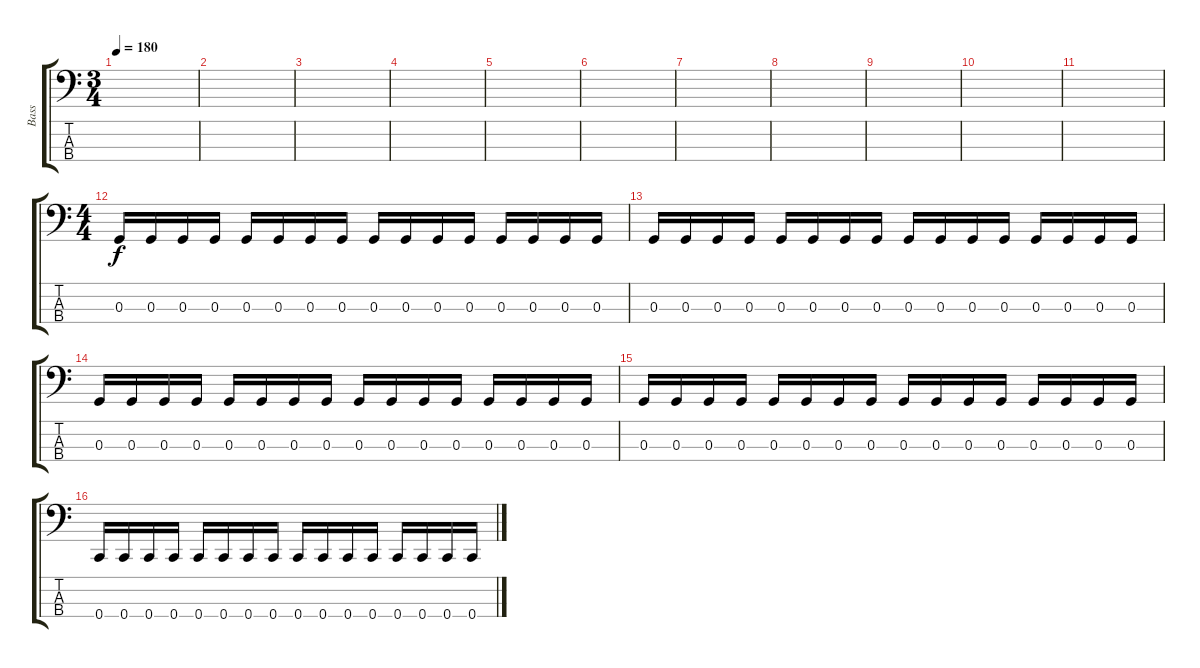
\track ("Bass" "Bass") {instrument acousticguitarsteel}
\staff {score tabs}
\tuning (F2 C2 G1 C1) {hide}
\ts (3 4)
\tempo 180
\clef f4
\ks c
|
|
|
|
|
|
|
|
|
|
|
\ts (4 4)
0.3.16 0.3.16 0.3.16 0.3.16 0.3.16 0.3.16 0.3.16 0.3.16 0.3.16 0.3.16 0.3.16 0.3.16 0.3.16 0.3.16 0.3.16 0.3.16 |
0.3.16 0.3.16 0.3.16 0.3.16 0.3.16 0.3.16 0.3.16 0.3.16 0.3.16 0.3.16 0.3.16 0.3.16 0.3.16 0.3.16 0.3.16 0.3.16 |
0.3.16 0.3.16 0.3.16 0.3.16 0.3.16 0.3.16 0.3.16 0.3.16 0.3.16 0.3.16 0.3.16 0.3.16 0.3.16 0.3.16 0.3.16 0.3.16 |
0.3.16 0.3.16 0.3.16 0.3.16 0.3.16 0.3.16 0.3.16 0.3.16 0.3.16 0.3.16 0.3.16 0.3.16 0.3.16 0.3.16 0.3.16 0.3.16 |
0.4.16 0.4.16 0.4.16 0.4.16 0.4.16 0.4.16 0.4.16 0.4.16 0.4.16 0.4.16 0.4.16 0.4.16 0.4.16 0.4.16 0.4.16 0.4.16
